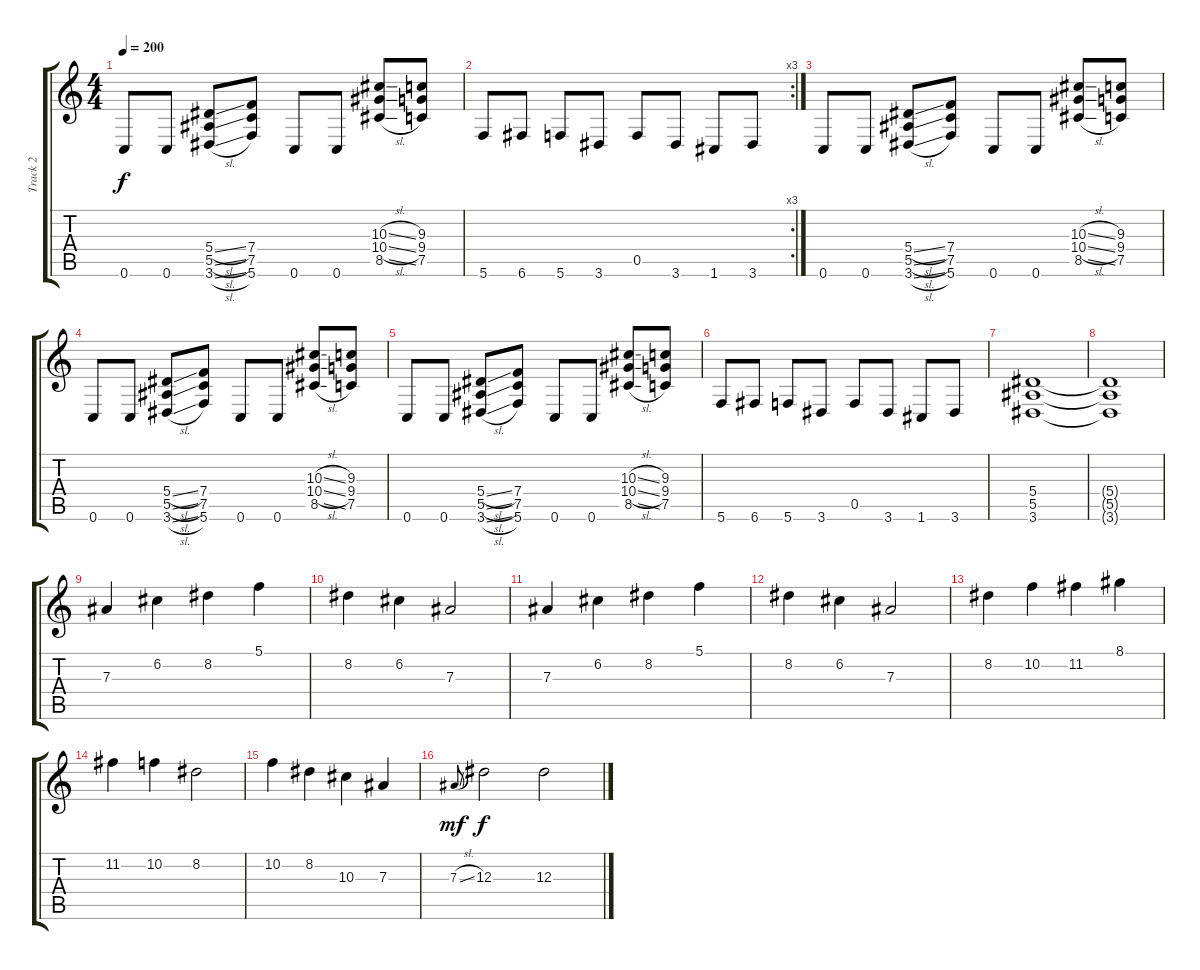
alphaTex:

\track ("Track 2" "Track 2") {instrument distortionguitar}
\staff {score tabs}
\tuning (C4 G3 Eb3 Bb2 F2 C2) {hide}
\ts (4 4)
\tempo 200
\clef g2
\ks c
0.6.8{dy f} 0.6.8 (5.4{sl} 5.5{sl} 3.6{sl}).8 (7.4 7.5 5.6).8 0.6.8 0.6.8 (10.3{sl} 10.4{sl} 8.5{sl}).8 (9.3 9.4 7.5).8 |
\rc 3
5.6.8 6.6.8 5.6.8 3.6.8 0.5.8 3.6.8 1.6.8 3.6.8 |
0.6.8 0.6.8 (5.4{sl} 5.5{sl} 3.6{sl}).8 (7.4 7.5 5.6).8 0.6.8 0.6.8 (10.3{sl} 10.4{sl} 8.5{sl}).8 (9.3 9.4 7.5).8 |
0.6.8 0.6.8 (5.4{sl} 5.5{sl} 3.6{sl}).8 (7.4 7.5 5.6).8 0.6.8 0.6.8 (10.3{sl} 10.4{sl} 8.5{sl}).8 (9.3 9.4 7.5).8 |
0.6.8 0.6.8 (5.4{sl} 5.5{sl} 3.6{sl}).8 (7.4 7.5 5.6).8 0.6.8 0.6.8 (10.3{sl} 10.4{sl} 8.5{sl}).8 (9.3 9.4 7.5).8 |
5.6.8 6.6.8 5.6.8 3.6.8 0.5.8 3.6.8 1.6.8 3.6.8 |
(5.4 5.5 3.6).1{volume 3} |
(5.4{t} 5.5{t} 3.6{t}).1 |
7.3.4{volume 16 instrument electricguitarjazz} 6.2.4 8.2.4 5.1.4 |
8.2.4 6.2.4 7.3.2 |
7.3.4{volume 16 instrument electricguitarjazz} 6.2.4 8.2.4 5.1.4 |
8.2.4 6.2.4 7.3.2 |
8.2.4 10.2.4 11.2.4 8.1.4 |
11.2.4 10.2.4 8.2.2 |
10.2.4 8.2.4 10.3.4 7.3.4 |
7.3{sl}.8{gr onbeat dy mf} 12.3.2{dy f} 12.3.2
